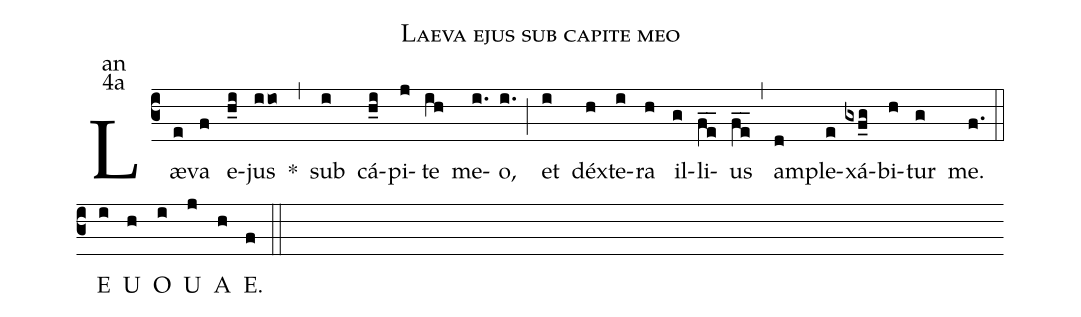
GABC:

name:Laeva ejus sub capite meo;
office-part:an;
mode:4a;
%%
(c3) Læ(e)va(f) e(h_i)jus(iio) <sp>*</sp>(,)
sub(i) cá(h_i)pi(j)te(ih) me(i.)o,(i.) (;)
et(i) déx(h)te(i)ra(h) il(g)li(fe__)us(fe__) (,)
am(d)ple(e)xá(gxf_g)bi(h)tur(g) me.(f.) (::)
<eu>E(i) U(h) O(i) U(j) A(h) E.(f) </eu>(::)
